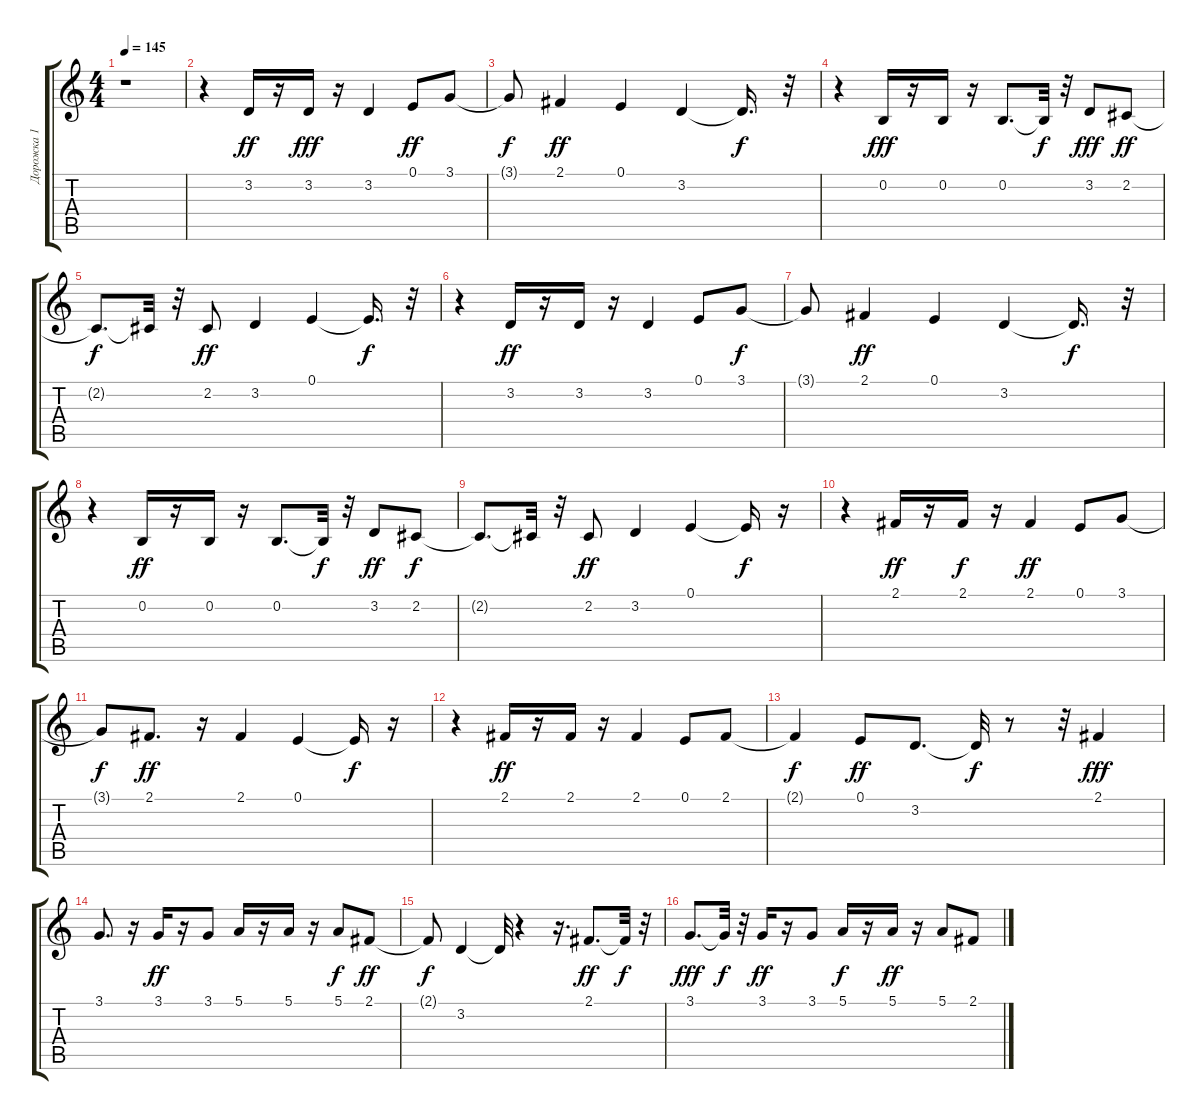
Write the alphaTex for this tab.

\track ("Дорожка 1" "Дорожка 1") {instrument flute}
\staff {score tabs}
\tuning (E4 B3 G3 D3 A2 E2) {hide}
\ts (4 4)
\tempo 145
\clef g2
\ks c
r.1{dy ff} |
r.4 3.2.16 r.16 3.2.16{dy fff} r.16 3.2.4 0.1.8{dy ff} 3.1.8 |
3.1{t}.8{dy f} 2.1.4{dy ff} 0.1.4 3.2.4 3.2{t}.16{d dy f} r.32 |
r.4 0.2.16{dy fff} r.16 0.2.16 r.16 0.2.8{d} 0.2{t}.32{dy f} r.32 3.2.8{dy fff} 2.2.8{dy ff} |
2.2{t}.8{d dy f} 2.2{t}.32 r.32 2.2.8{dy ff} 3.2.4 0.1.4 0.1{t}.16{d dy f} r.32 |
r.4 3.2.16{dy ff} r.16 3.2.16 r.16 3.2.4 0.1.8 3.1.8{dy f} |
3.1{t}.8 2.1.4{dy ff} 0.1.4 3.2.4 3.2{t}.16{d dy f} r.32 |
r.4 0.2.16{dy ff} r.16 0.2.16 r.16 0.2.8{d} 0.2{t}.32{dy f} r.32 3.2.8{dy ff} 2.2.8{dy f} |
2.2{t}.8{d} 2.2{t}.32 r.32 2.2.8{dy ff} 3.2.4 0.1.4 0.1{t}.16{dy f} r.16 |
r.4 2.1.16{dy ff} r.16 2.1.16{dy f} r.16 2.1.4{dy ff} 0.1.8 3.1.8 |
3.1{t}.8{dy f} 2.1.8{d dy ff} r.16 2.1.4 0.1.4 0.1{t}.16{dy f} r.16 |
r.4 2.1.16{dy ff} r.16 2.1.16 r.16 2.1.4 0.1.8 2.1.8 |
2.1{t}.4{dy f} 0.1.8{dy ff} 3.2.8{d} 3.2{t}.32{dy f} r.8 r.32 2.1.4{dy fff} |
3.1.8{d} r.16 3.1.16{dy ff} r.16 3.1.8 5.1.16 r.16 5.1.16 r.16 5.1.8{dy f} 2.1.8{dy ff} |
2.1{t}.8{dy f} 3.2.4 3.2{t}.32 r.4 r.16{d} 2.1.8{d dy ff} 2.1{t}.32{dy f} r.32 |
3.1.8{d dy fff} 3.1{t}.32{dy f} r.32 3.1.16{dy ff} r.16 3.1.8 5.1.16{dy f} r.16 5.1.16{dy ff} r.16 5.1.8 2.1.8
